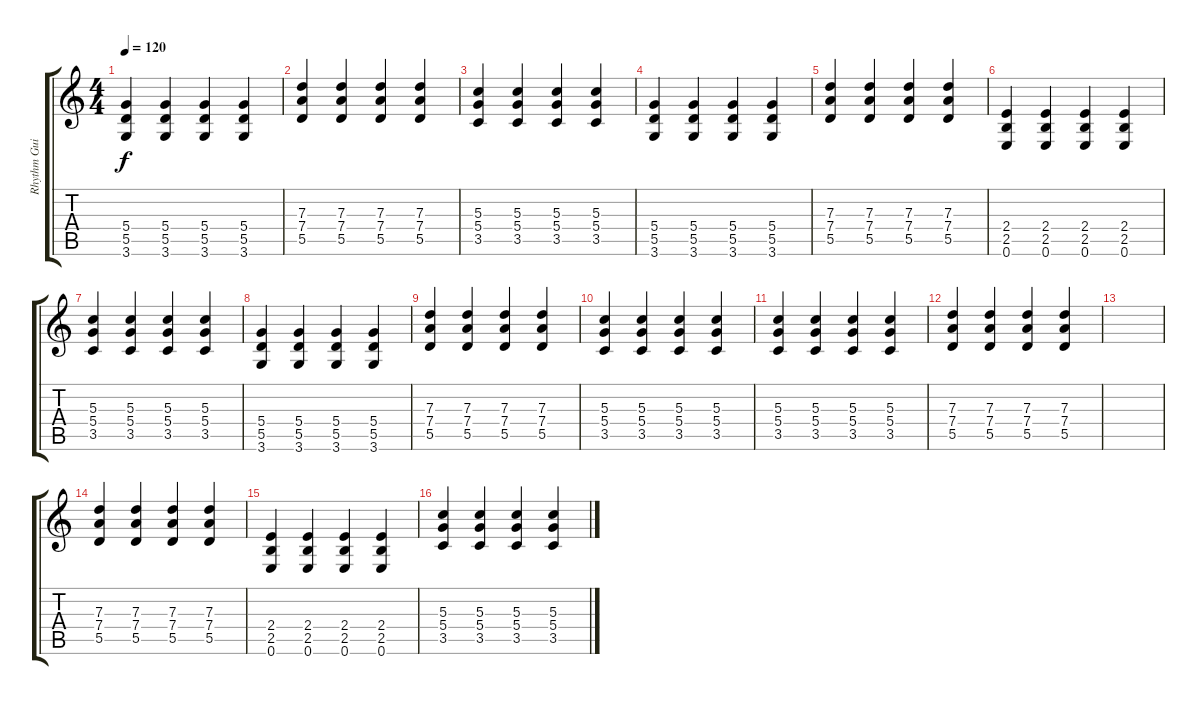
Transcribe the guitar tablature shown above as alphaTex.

\track ("Rhythm Guitar (Distortion)" "Rhythm Gui") {instrument distortionguitar}
\staff {score tabs}
\tuning (E4 B3 G3 D3 A2 E2) {hide}
\ts (4 4)
\tempo 120
\clef g2
\ks c
(5.4 5.5 3.6).4{dy f} (5.4 5.5 3.6).4 (5.4 5.5 3.6).4 (5.4 5.5 3.6).4 |
(7.3 7.4 5.5).4 (7.3 7.4 5.5).4 (7.3 7.4 5.5).4 (7.3 7.4 5.5).4 |
(5.3 5.4 3.5).4 (5.3 5.4 3.5).4 (5.3 5.4 3.5).4 (5.3 5.4 3.5).4 |
(5.4 5.5 3.6).4 (5.4 5.5 3.6).4 (5.4 5.5 3.6).4 (5.4 5.5 3.6).4 |
(7.3 7.4 5.5).4 (7.3 7.4 5.5).4 (7.3 7.4 5.5).4 (7.3 7.4 5.5).4 |
(2.4 2.5 0.6).4 (2.4 2.5 0.6).4 (2.4 2.5 0.6).4 (2.4 2.5 0.6).4 |
(5.3 5.4 3.5).4 (5.3 5.4 3.5).4 (5.3 5.4 3.5).4 (5.3 5.4 3.5).4 |
(5.4 5.5 3.6).4 (5.4 5.5 3.6).4 (5.4 5.5 3.6).4 (5.4 5.5 3.6).4 |
(7.3 7.4 5.5).4 (7.3 7.4 5.5).4 (7.3 7.4 5.5).4 (7.3 7.4 5.5).4 |
(5.3 5.4 3.5).4 (5.3 5.4 3.5).4 (5.3 5.4 3.5).4 (5.3 5.4 3.5).4 |
(5.3 5.4 3.5).4 (5.3 5.4 3.5).4 (5.3 5.4 3.5).4 (5.3 5.4 3.5).4 |
(7.3 7.4 5.5).4 (7.3 7.4 5.5).4 (7.3 7.4 5.5).4 (7.3 7.4 5.5).4 |
|
(7.3 7.4 5.5).4 (7.3 7.4 5.5).4 (7.3 7.4 5.5).4 (7.3 7.4 5.5).4 |
(2.4 2.5 0.6).4 (2.4 2.5 0.6).4 (2.4 2.5 0.6).4 (2.4 2.5 0.6).4 |
(5.3 5.4 3.5).4 (5.3 5.4 3.5).4 (5.3 5.4 3.5).4 (5.3 5.4 3.5).4
